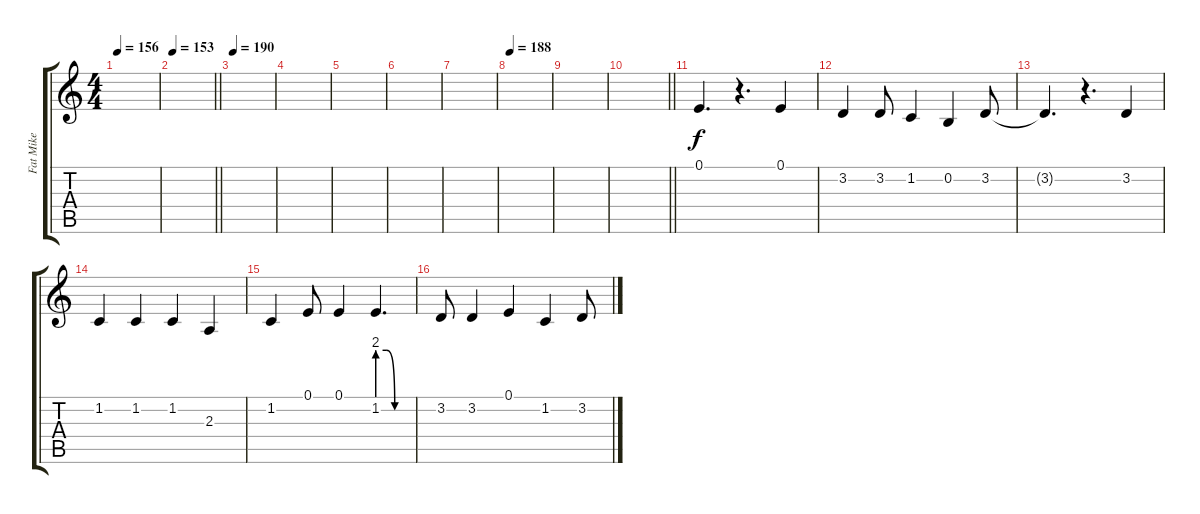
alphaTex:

\track ("Fat Mike" "Fat Mike") {instrument bassoon}
\staff {score tabs}
\tuning (E4 B3 G3 D3 A2 E2) {hide}
\ts (4 4)
\tempo 156
\clef g2
\ks c
|
\tempo 153
\barLineRight lightlight
|
\section ("" "")
\tempo 190
|
|
|
|
|
\tempo 188
|
|
\barLineRight lightlight
|
\section ("" "")
0.1.4{d} r.4{d} 0.1.4 |
3.2.4 3.2.8 1.2.4 0.2.4 3.2.8 |
3.2{t}.4{d} r.4{d} 3.2.4 |
1.2.4 1.2.4 1.2.4 2.3.4 |
1.2.4 0.1.8 0.1.4 1.2{be (custom 0 8 15 8 30 0 60 0)}.4{d} |
3.2.8 3.2.4 0.1.4 1.2.4 3.2.8
